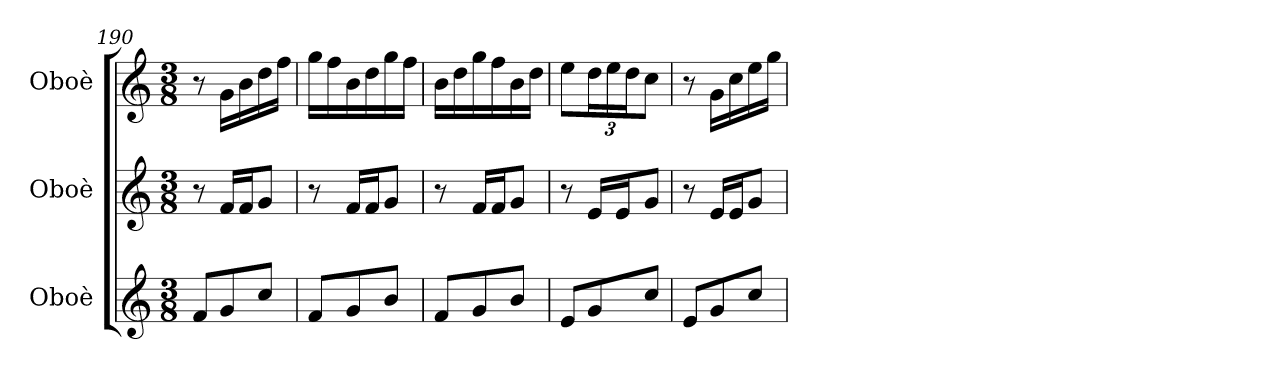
**kern	**kern	**kern
*part3	*part2	*part1
*staff3	*staff2	*staff1
*I"Oboè	*I"Oboè	*I"Oboè
*I'Ob.	*I'Ob.	*I'Ob.
*clefG2	*clefG2	*clefG2
*k[]	*k[]	*k[]
*M3/8	*M3/8	*M3/8
=190	=190	=190
8f/L	8r	8r
8g/	16f/LL	16g\LL
.	16f/J	16b\
8cc/J	8g/J	16dd\
.	.	16ff\JJ
=191	=191	=191
8f/L	8r	16gg\LL
.	.	16ff\
8g/	16f/LL	16b\
.	16f/J	16dd\
8b/J	8g/J	16gg\
.	.	16ff\JJ
=192	=192	=192
8f/L	8r	16b\LL
.	.	16dd\
8g/	16f/LL	16gg\
.	16f/J	16ff\
8b/J	8g/J	16b\
.	.	16dd\JJ
=193	=193	=193
8e/L	8r	8ee\L
*	*	*Xbrackettup
8g/	16e/LL	24dd\L
.	.	24ee\
.	16e/J	.
.	.	24dd\J
8cc/J	8g/J	8cc\J
!!LO:LB:g=z
=194	=194	=194
8e/L	8r	8r
8g/	16e/LL	16g\LL
.	16e/J	16cc\
8cc/J	8g/J	16ee\
.	.	16gg\JJ
=	=	=
*-	*-	*-
